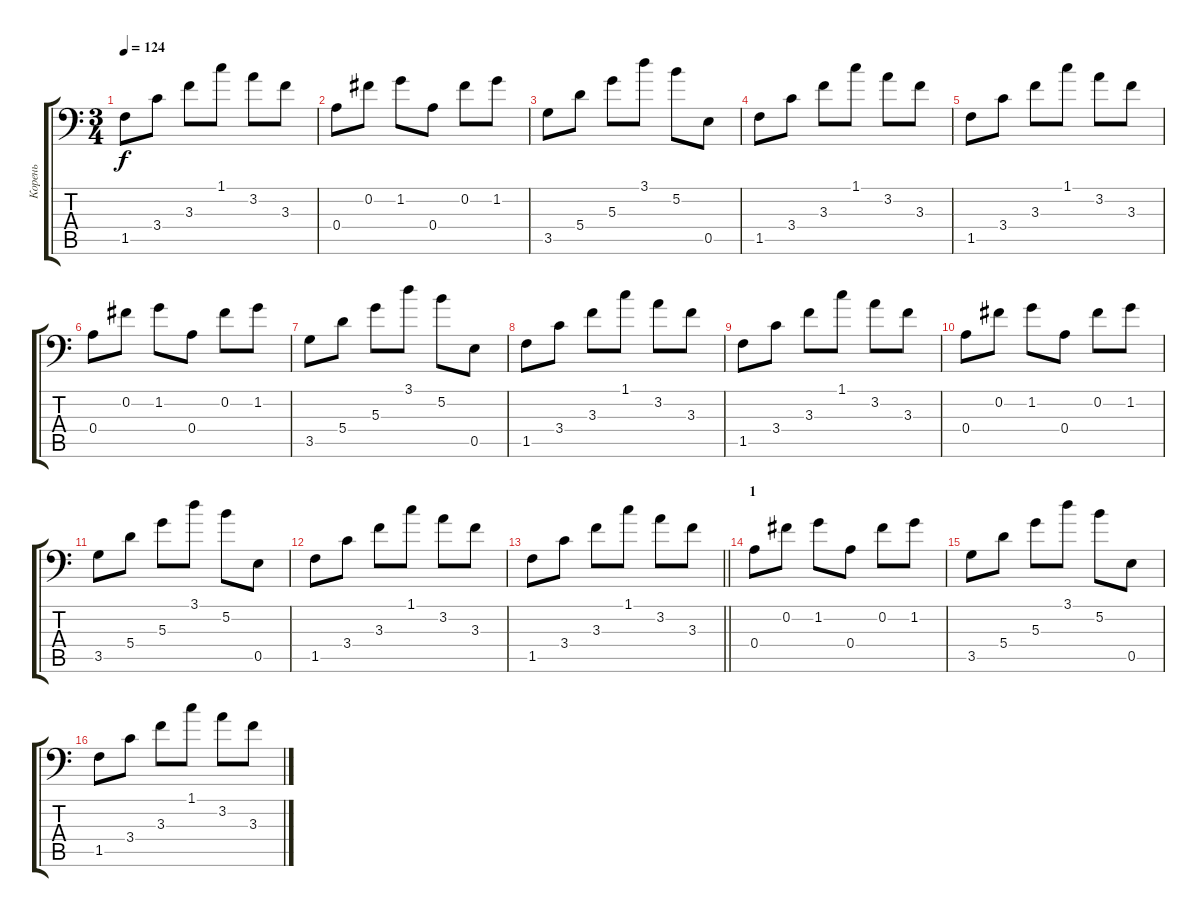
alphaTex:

\track ("Корень" "Корень") {instrument electricguitarclean}
\staff {score tabs}
\tuning (B3 Gb3 D3 A2 E2 A1) {hide}
\ts (3 4)
\tempo 124
\clef f4
\ks c
1.5.8{dy f} 3.4.8 3.3.8 1.1.8 3.2.8 3.3.8 |
0.4.8 0.2.8 1.2.8 0.4.8 0.2.8 1.2.8 |
3.5.8 5.4.8 5.3.8 3.1.8 5.2.8 0.5.8 |
1.5.8 3.4.8 3.3.8 1.1.8 3.2.8 3.3.8 |
1.5.8 3.4.8 3.3.8 1.1.8 3.2.8 3.3.8 |
0.4.8 0.2.8 1.2.8 0.4.8 0.2.8 1.2.8 |
3.5.8 5.4.8 5.3.8 3.1.8 5.2.8 0.5.8 |
1.5.8 3.4.8 3.3.8 1.1.8 3.2.8 3.3.8 |
1.5.8 3.4.8 3.3.8 1.1.8 3.2.8 3.3.8 |
0.4.8 0.2.8 1.2.8 0.4.8 0.2.8 1.2.8 |
3.5.8 5.4.8 5.3.8 3.1.8 5.2.8 0.5.8 |
1.5.8 3.4.8 3.3.8 1.1.8 3.2.8 3.3.8 |
\barLineRight lightlight
1.5.8 3.4.8 3.3.8 1.1.8 3.2.8 3.3.8 |
\section ("" "1")
0.4.8 0.2.8 1.2.8 0.4.8 0.2.8 1.2.8 |
3.5.8 5.4.8 5.3.8 3.1.8 5.2.8 0.5.8 |
1.5.8 3.4.8 3.3.8 1.1.8 3.2.8 3.3.8
